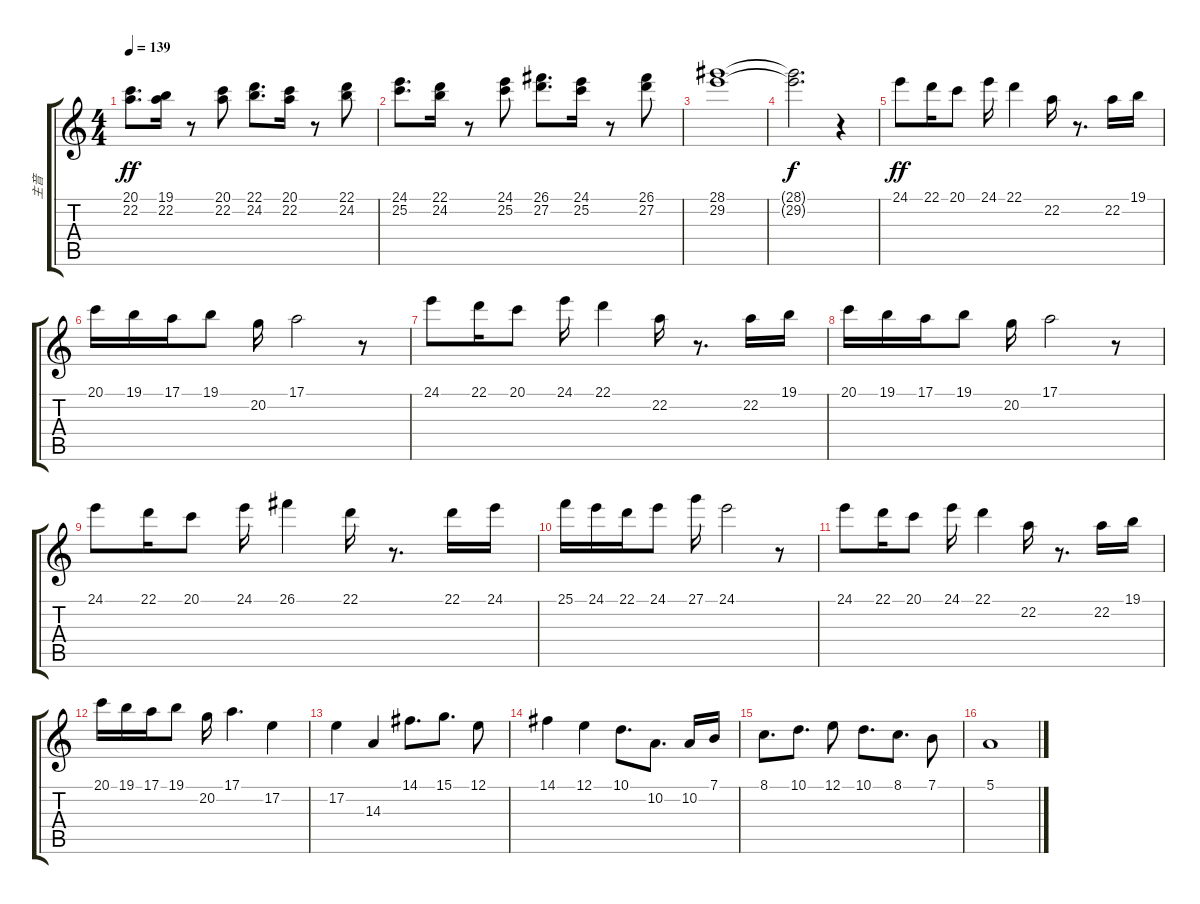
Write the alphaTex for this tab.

\track ("主音" "主音") {instrument stringensemble1}
\staff {score tabs}
\tuning (E4 B3 G3 D3 A2 E2) {hide}
\ts (4 4)
\tempo 139
\clef g2
\ks c
(20.1 22.2).8{d dy ff} (19.1 22.2).16 r.8 (20.1 22.2).8 (22.1 24.2).8{d} (20.1 22.2).16 r.8 (22.1 24.2).8 |
(24.1 25.2).8{d} (22.1 24.2).16 r.8 (24.1 25.2).8 (26.1 27.2).8{d} (24.1 25.2).16 r.8 (26.1 27.2).8 |
(28.1 29.2).1 |
(28.1{t} 29.2{t}).2{d dy f} r.4 |
24.1.8{dy ff} 22.1.16 20.1.8 24.1.16 22.1.4 22.2.16 r.8{d} 22.2.16 19.1.16 |
20.1.16 19.1.16 17.1.16 19.1.8 20.2.16 17.1.2 r.8 |
24.1.8 22.1.16 20.1.8 24.1.16 22.1.4 22.2.16 r.8{d} 22.2.16 19.1.16 |
20.1.16 19.1.16 17.1.16 19.1.8 20.2.16 17.1.2 r.8 |
24.1.8 22.1.16 20.1.8 24.1.16 26.1.4 22.1.16 r.8{d} 22.1.16 24.1.16 |
25.1.16 24.1.16 22.1.16 24.1.8 27.1.16 24.1.2 r.8 |
24.1.8 22.1.16 20.1.8 24.1.16 22.1.4 22.2.16 r.8{d} 22.2.16 19.1.16 |
20.1.16 19.1.16 17.1.16 19.1.8 20.2.16 17.1.4{d} 17.2.4{instrument stringensemble1} |
17.2.4 14.3.4 14.1.8{d} 15.1.8{d} 12.1.8 |
14.1.4 12.1.4 10.1.8{d} 10.2.8{d} 10.2.16 7.1.16 |
8.1.8{d} 10.1.8{d} 12.1.8 10.1.8{d} 8.1.8{d} 7.1.8 |
5.1.1
